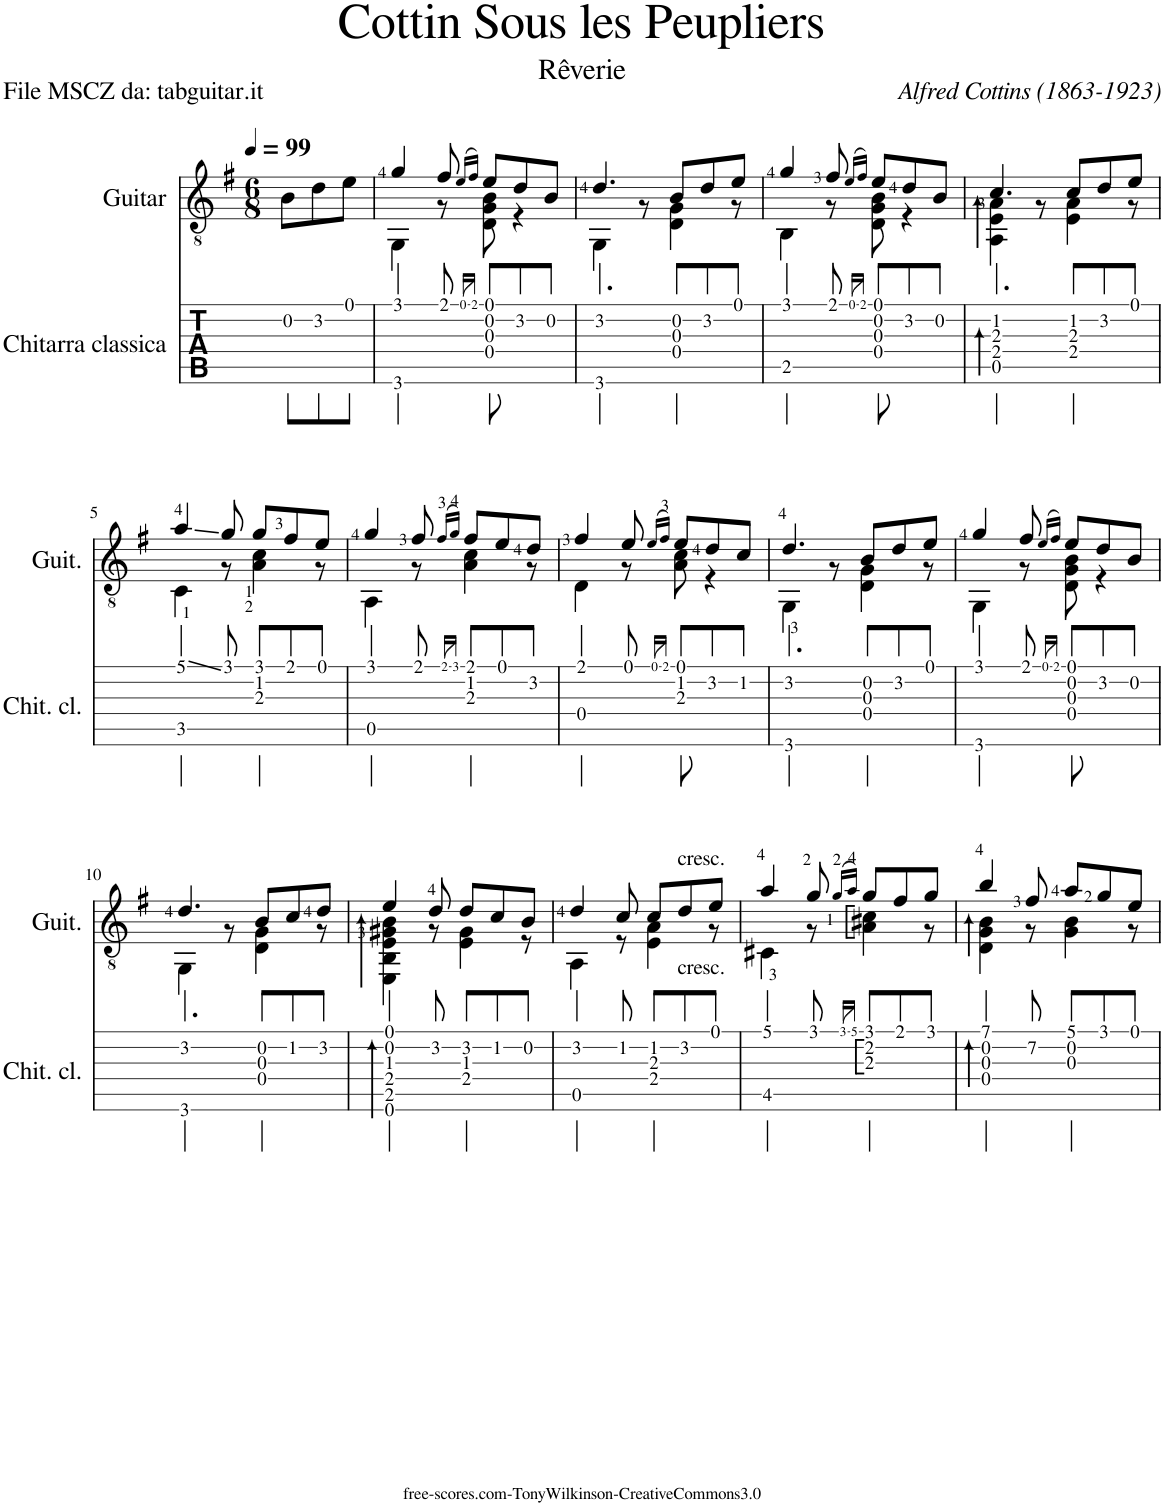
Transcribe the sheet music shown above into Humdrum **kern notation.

**kern	**kern
*part2	*part1
*staff2	*staff1
*I"Chitarra classica	*I"Guitar
*I'Chit. cl.	*I'Guit.
*stria6	*
*	*clefGv2
*k[f#]	*k[f#]
*M6/8	*M6/8
*MM99	*MM99
=	=
8B\L	8B\L
8d\	8d\
8e\J	8e\J
=1	=1
*^	*^
4g/	4GG\	4g/	4GG\
8f#/	8r	8f#/	8r
(16qe/LL	.	(16qe/LL	.
16qf#/JJ)	.	16qf#/JJ)	.
8e/L	8D\ 8G\ 8B\	8e/L	8D\ 8G\ 8B\
8d/	4r	8d/	4r
8B/J	.	8B/J	.
=2	=2	=2	=2
4.d/	4GG\	4.d/	4GG\
.	8r	.	8r
8B/L	4D\ 4G\	8B/L	4D\ 4G\
8d/	.	8d/	.
8e/J	8r	8e/J	8r
=3	=3	=3	=3
4g/	4BB\	4g/	4BB\
8f#/	8r	8f#/	8r
(16qe/LL	.	(16qe/LL	.
16qf#/JJ)	.	16qf#/JJ)	.
8e/L	8D\ 8G\ 8B\	8e/L	8D\ 8G\ 8B\
8d/	4r	8d/	4r
8B/J	.	8B/J	.
=4	=4	=4	=4
4.c/	4AA\ 4E\ 4A\	4.c/	4AA\ 4E\ 4A\
.	8r	.	8r
8c/L	4E\ 4A\	8c/L	4E\ 4A\
8d/	.	8d/	.
8e/J	8r	8e/J	8r
!!LO:LB:g=z	!!
=5	=5	=5	=5
4a/	4C\	4a/	4C\
8g/	8r	8g/	8r
8g/L	4A\ 4c\	8g/L	4A\ 4c\
8f#/	.	8f#/	.
8e/J	8r	8e/J	8r
=6	=6	=6	=6
4g/	4AA\	4g/	4AA\
8f#/	8r	8f#/	8r
(16qf#/LL	.	(16qf#/LL	.
16qg/JJ)	.	16qg/JJ)	.
8f#/L	4A\ 4c\	8f#/L	4A\ 4c\
8e/	.	8e/	.
8d/J	8r	8d/J	8r
=7	=7	=7	=7
4f#/	4D\	4f#/	4D\
8e/	8r	8e/	8r
(16qe/LL	.	(16qe/LL	.
16qf#/JJ)	.	16qf#/JJ)	.
8e/L	8A\ 8c\	8e/L	8A\ 8c\
8d/	4r	8d/	4r
8c/J	.	8c/J	.
=8	=8	=8	=8
4.d/	4GG\	4.d/	4GG\
.	8r	.	8r
8B/L	4D\ 4G\	8B/L	4D\ 4G\
8d/	.	8d/	.
8e/J	8r	8e/J	8r
=9	=9	=9	=9
4g/	4GG\	4g/	4GG\
8f#/	8r	8f#/	8r
(16qe/LL	.	(16qe/LL	.
16qf#/JJ)	.	16qf#/JJ)	.
8e/L	8D\ 8G\ 8B\	8e/L	8D\ 8G\ 8B\
8d/	4r	8d/	4r
8B/J	.	8B/J	.
!!LO:LB:g=z	!!
=10	=10	=10	=10
4.d/	4GG\	4.d/	4GG\
.	8r	.	8r
8B/L	4D\ 4G\	8B/L	4D\ 4G\
8c/	.	8c/	.
8d/J	8r	8d/J	8r
=11	=11	=11	=11
4e/	4EE\ 4BB\ 4E\ 4G#X\ 4B\	4e/	4EE\ 4BB\ 4E\ 4G#X\ 4B\
8d/	8r	8d/	8r
8d/L	4E\ 4G#\	8d/L	4E\ 4G#\
8c/	.	8c/	.
8B/J	8r	8B/J	8r
=12	=12	=12	=12
4d/	4AA\	4d/	4AA\
8c/	8r	8c/	8r
8c/L	4E\ 4A\	8c/L	4E\ 4A\
!	!	!LO:TX:a:t=cresc.	!
!LO:TX:a:t=cresc.	!	!	!
8d/	.	8d/	.
8e/J	8r	8e/J	8r
=13	=13	=13	=13
4a/	4C#X\	4a/	4C#X\
8g/	8r	8g/	8r
(16qg/LL	.	(16qg/LL	.
16qa/JJ)	.	16qa/JJ)	.
8g/L	4A\ 4c#X\	8g/L	4A\ 4c#X\
8f#/	.	8f#/	.
8g/J	8r	8g/J	8r
=14	=14	=14	=14
4b/	4D\ 4G\ 4B\	4b/	4D\ 4G\ 4B\
8f#/	8r	8f#/	8r
8a/L	4G\ 4B\	8a/L	4G\ 4B\
8g/	.	8g/	.
8e/J	8r	8e/J	8r
*v	*v	*	*
*	*v	*v
=	=
*-	*-
